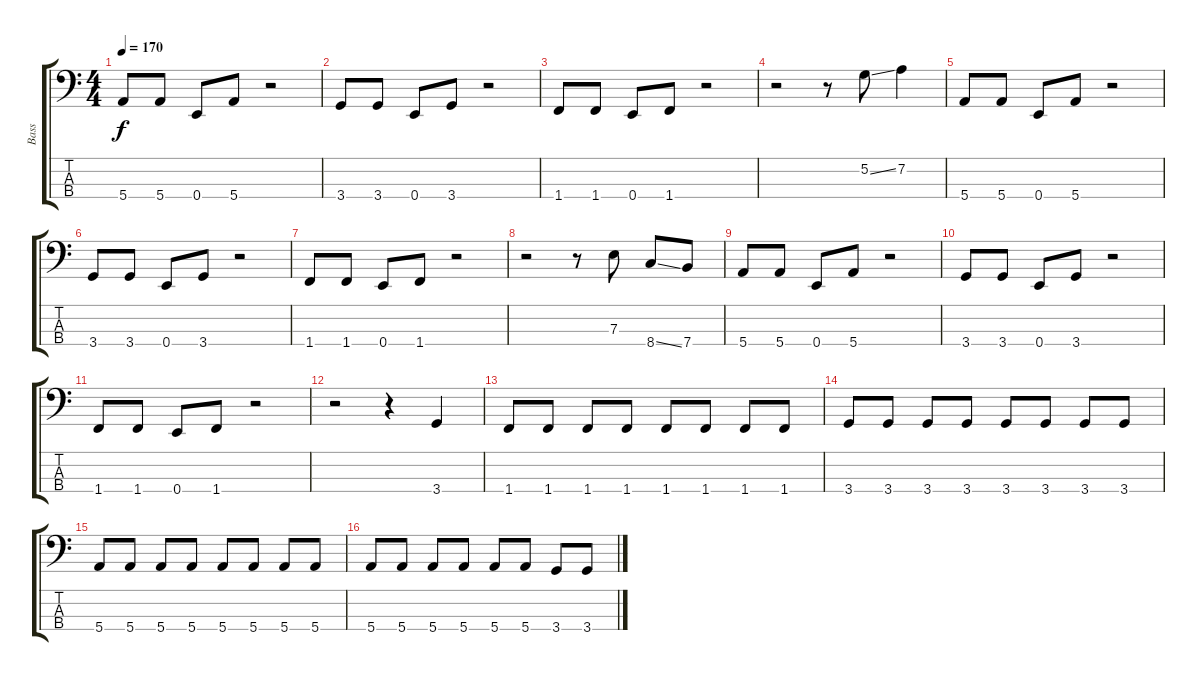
\track ("Bass" "Bass") {instrument electricbassfinger}
\staff {score tabs}
\tuning (G2 D2 A1 E1) {hide}
\ts (4 4)
\tempo 170
\clef f4
\ks c
5.4.8{dy f} 5.4.8 0.4.8 5.4.8 r.2 |
3.4.8 3.4.8 0.4.8 3.4.8 r.2 |
1.4.8 1.4.8 0.4.8 1.4.8 r.2 |
r.2 r.8 5.2{ss}.8 7.2.4 |
5.4.8 5.4.8 0.4.8 5.4.8 r.2 |
3.4.8 3.4.8 0.4.8 3.4.8 r.2 |
1.4.8 1.4.8 0.4.8 1.4.8 r.2 |
r.2 r.8 7.3.8 8.4{ss}.8 7.4.8 |
5.4.8 5.4.8 0.4.8 5.4.8 r.2 |
3.4.8 3.4.8 0.4.8 3.4.8 r.2 |
1.4.8 1.4.8 0.4.8 1.4.8 r.2 |
r.2 r.4 3.4.4 |
1.4.8 1.4.8 1.4.8 1.4.8 1.4.8 1.4.8 1.4.8 1.4.8 |
3.4.8 3.4.8 3.4.8 3.4.8 3.4.8 3.4.8 3.4.8 3.4.8 |
5.4.8 5.4.8 5.4.8 5.4.8 5.4.8 5.4.8 5.4.8 5.4.8 |
5.4.8 5.4.8 5.4.8 5.4.8 5.4.8 5.4.8 3.4.8 3.4.8
